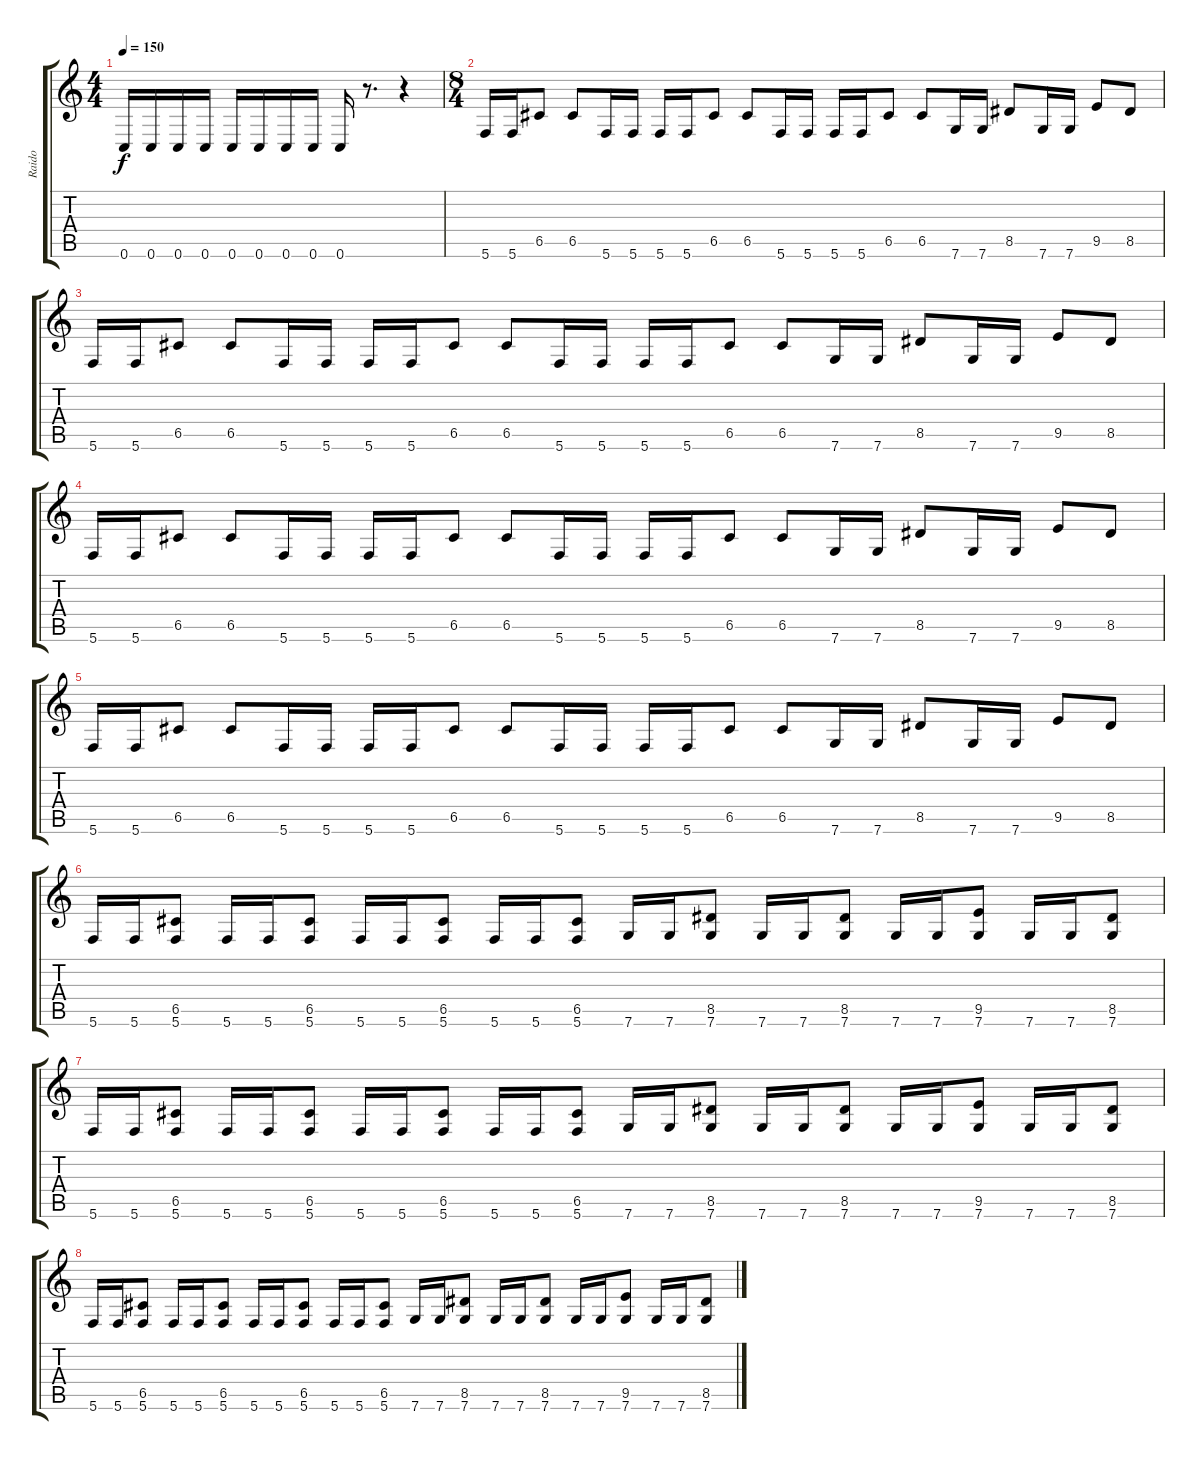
\track ("Raido" "Raido") {instrument distortionguitar}
\staff {score tabs}
\tuning (D4 A3 F3 C3 G2 C2) {hide}
\ts (4 4)
\tempo 150
\clef g2
\ks c
0.6.16{dy f} 0.6.16 0.6.16 0.6.16 0.6.16 0.6.16 0.6.16 0.6.16 0.6.16 r.8{d} r.4 |
\ts (8 4)
5.6.16 5.6.16 6.5.8 6.5.8 5.6.16 5.6.16 5.6.16 5.6.16 6.5.8 6.5.8 5.6.16 5.6.16 5.6.16 5.6.16 6.5.8 6.5.8 7.6.16 7.6.16 8.5.8 7.6.16 7.6.16 9.5.8 8.5.8 |
5.6.16 5.6.16 6.5.8 6.5.8 5.6.16 5.6.16 5.6.16 5.6.16 6.5.8 6.5.8 5.6.16 5.6.16 5.6.16 5.6.16 6.5.8 6.5.8 7.6.16 7.6.16 8.5.8 7.6.16 7.6.16 9.5.8 8.5.8 |
5.6.16 5.6.16 6.5.8 6.5.8 5.6.16 5.6.16 5.6.16 5.6.16 6.5.8 6.5.8 5.6.16 5.6.16 5.6.16 5.6.16 6.5.8 6.5.8 7.6.16 7.6.16 8.5.8 7.6.16 7.6.16 9.5.8 8.5.8 |
5.6.16 5.6.16 6.5.8 6.5.8 5.6.16 5.6.16 5.6.16 5.6.16 6.5.8 6.5.8 5.6.16 5.6.16 5.6.16 5.6.16 6.5.8 6.5.8 7.6.16 7.6.16 8.5.8 7.6.16 7.6.16 9.5.8 8.5.8 |
5.6.16 5.6.16 (6.5 5.6).8 5.6.16 5.6.16 (6.5 5.6).8 5.6.16 5.6.16 (6.5 5.6).8 5.6.16 5.6.16 (6.5 5.6).8 7.6.16 7.6.16 (8.5 7.6).8 7.6.16 7.6.16 (8.5 7.6).8 7.6.16 7.6.16 (9.5 7.6).8 7.6.16 7.6.16 (8.5 7.6).8 |
5.6.16 5.6.16 (6.5 5.6).8 5.6.16 5.6.16 (6.5 5.6).8 5.6.16 5.6.16 (6.5 5.6).8 5.6.16 5.6.16 (6.5 5.6).8 7.6.16 7.6.16 (8.5 7.6).8 7.6.16 7.6.16 (8.5 7.6).8 7.6.16 7.6.16 (9.5 7.6).8 7.6.16 7.6.16 (8.5 7.6).8 |
5.6.16 5.6.16 (6.5 5.6).8 5.6.16 5.6.16 (6.5 5.6).8 5.6.16 5.6.16 (6.5 5.6).8 5.6.16 5.6.16 (6.5 5.6).8 7.6.16 7.6.16 (8.5 7.6).8 7.6.16 7.6.16 (8.5 7.6).8 7.6.16 7.6.16 (9.5 7.6).8 7.6.16 7.6.16 (8.5 7.6).8
